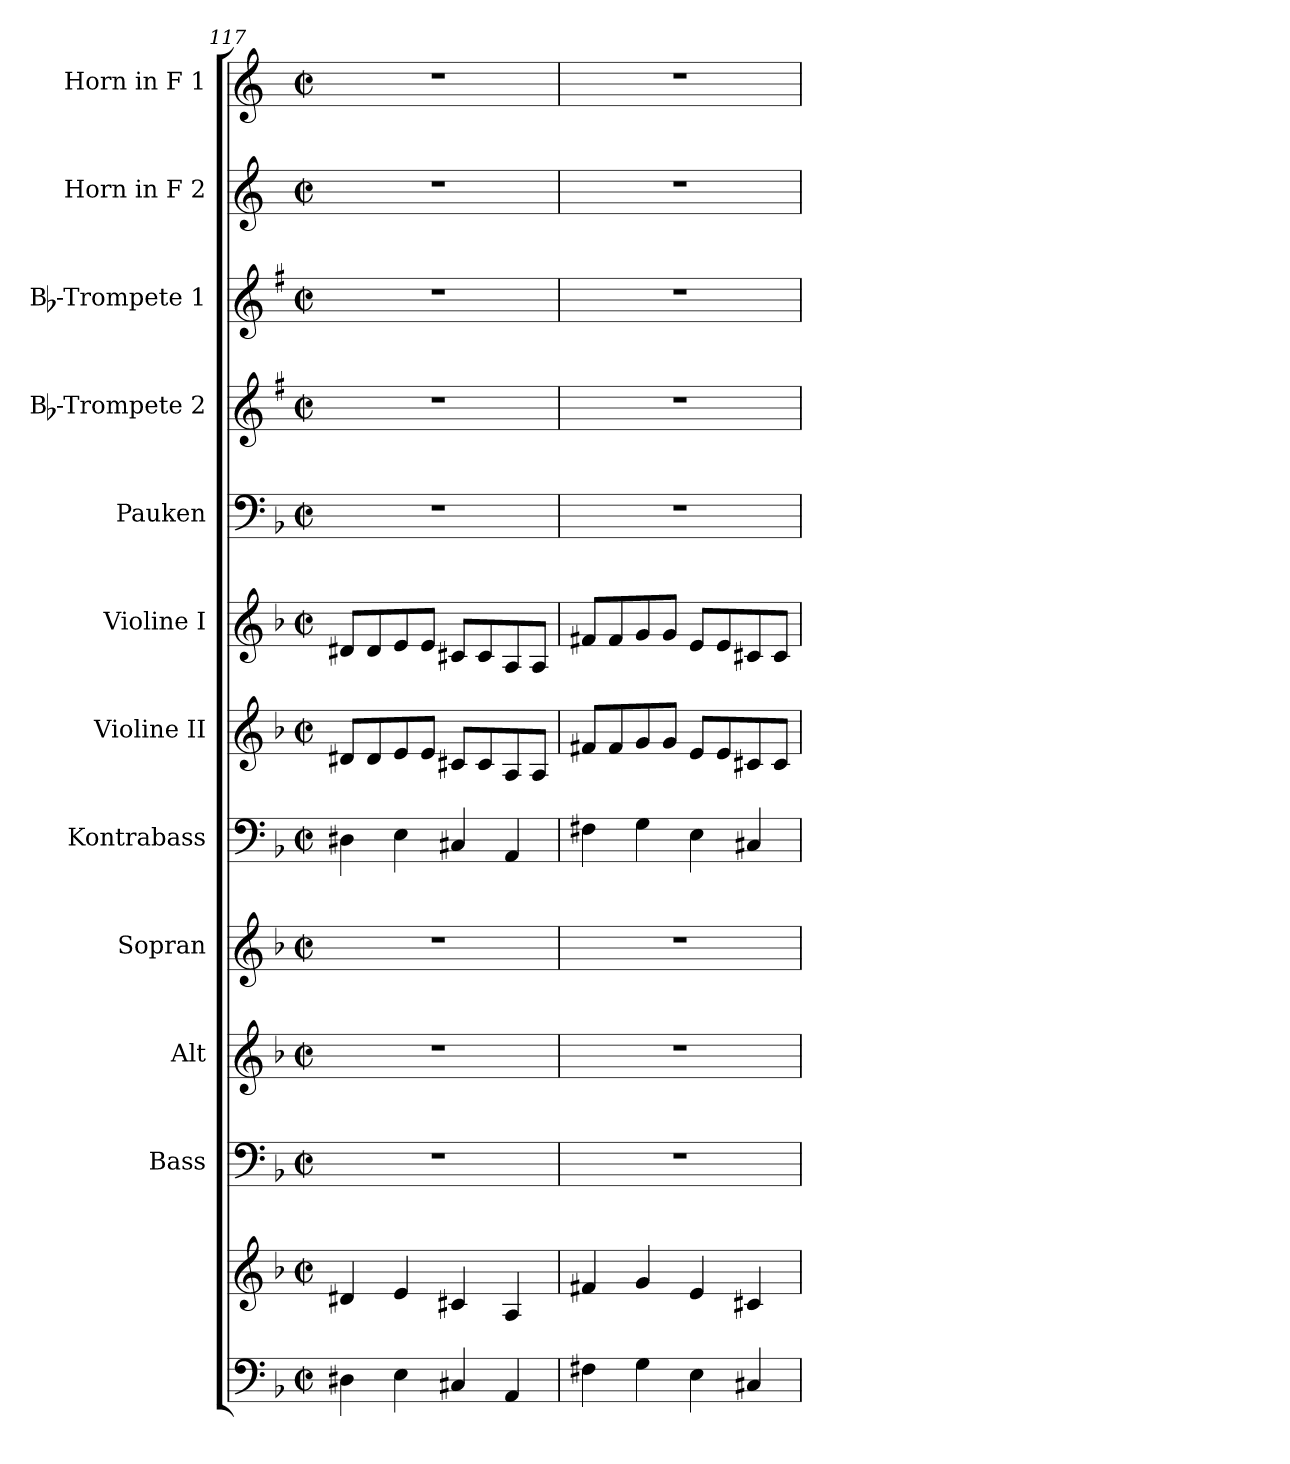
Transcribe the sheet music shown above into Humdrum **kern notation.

**kern	**kern	**kern	**kern	**kern	**kern	**kern	**kern	**kern	**kern	**kern	**kern	**kern
*part12	*part12	*part11	*part10	*part9	*part8	*part7	*part6	*part5	*part4	*part3	*part2	*part1
*staff13	*staff12	*staff11	*staff10	*staff9	*staff8	*staff7	*staff6	*staff5	*staff4	*staff3	*staff2	*staff1
*	*	*I"Bass	*I"Alt	*I"Sopran	*I"Kontrabass	*I"Violine II	*I"Violine I	*I"Pauken	*I"Bb-Trompete 2	*I"Bb-Trompete 1	*I"Horn in F 2	*I"Horn in F 1
*	*	*I'B.	*I'A.	*I'S.	*I'Kb.	*I'Vl. II	*I'Vl. I	*I'Pk.	*I'Bb Trp. 2	*I'Bb Trp. 1	*	*
*clefF4	*clefG2	*clefF4	*clefG2	*clefG2	*clefF4	*clefG2	*clefG2	*clefF4	*clefG2	*clefG2	*clefG2	*clefG2
*	*	*	*	*	*ITrd7c12	*	*	*	*ITrd1c2	*ITrd1c2	*ITrd4c7	*ITrd4c7
*k[b-]	*k[b-]	*k[b-]	*k[b-]	*k[b-]	*k[b-]	*k[b-]	*k[b-]	*k[b-]	*k[b-]	*k[b-]	*k[b-]	*k[b-]
*F:	*F:	*F:	*F:	*F:	*F:	*F:	*F:	*F:	*F:	*F:	*F:	*F:
*M2/2	*M2/2	*M2/2	*M2/2	*M2/2	*M2/2	*M2/2	*M2/2	*M2/2	*M2/2	*M2/2	*M2/2	*M2/2
*met(c|)	*met(c|)	*met(c|)	*met(c|)	*met(c|)	*met(c|)	*met(c|)	*met(c|)	*met(c|)	*met(c|)	*met(c|)	*met(c|)	*met(c|)
=117	=117	=117	=117	=117	=117	=117	=117	=117	=117	=117	=117	=117
4D#X\	4d#X/	1r	1r	1r	4DD#X\	8d#X/L	8d#X/L	1r	1r	1r	1r	1r
.	.	.	.	.	.	8d#/	8d#/	.	.	.	.	.
4E\	4e/	.	.	.	4EE\	8e/	8e/	.	.	.	.	.
.	.	.	.	.	.	8e/J	8e/J	.	.	.	.	.
4C#X/	4c#X/	.	.	.	4CC#X/	8c#X/L	8c#X/L	.	.	.	.	.
.	.	.	.	.	.	8c#/	8c#/	.	.	.	.	.
4AA/	4A/	.	.	.	4AAA/	8A/	8A/	.	.	.	.	.
.	.	.	.	.	.	8A/J	8A/J	.	.	.	.	.
!!LO:PB:g=z
=118	=118	=118	=118	=118	=118	=118	=118	=118	=118	=118	=118	=118
4F#X\	4f#X/	1r	1r	1r	4FF#X\	8f#X/L	8f#X/L	1r	1r	1r	1r	1r
.	.	.	.	.	.	8f#/	8f#/	.	.	.	.	.
4G\	4g/	.	.	.	4GG\	8g/	8g/	.	.	.	.	.
.	.	.	.	.	.	8g/J	8g/J	.	.	.	.	.
4E\	4e/	.	.	.	4EE\	8e/L	8e/L	.	.	.	.	.
.	.	.	.	.	.	8e/	8e/	.	.	.	.	.
4C#X/	4c#X/	.	.	.	4CC#X/	8c#X/	8c#X/	.	.	.	.	.
.	.	.	.	.	.	8c#/J	8c#/J	.	.	.	.	.
=	=	=	=	=	=	=	=	=	=	=	=	=
*-	*-	*-	*-	*-	*-	*-	*-	*-	*-	*-	*-	*-
